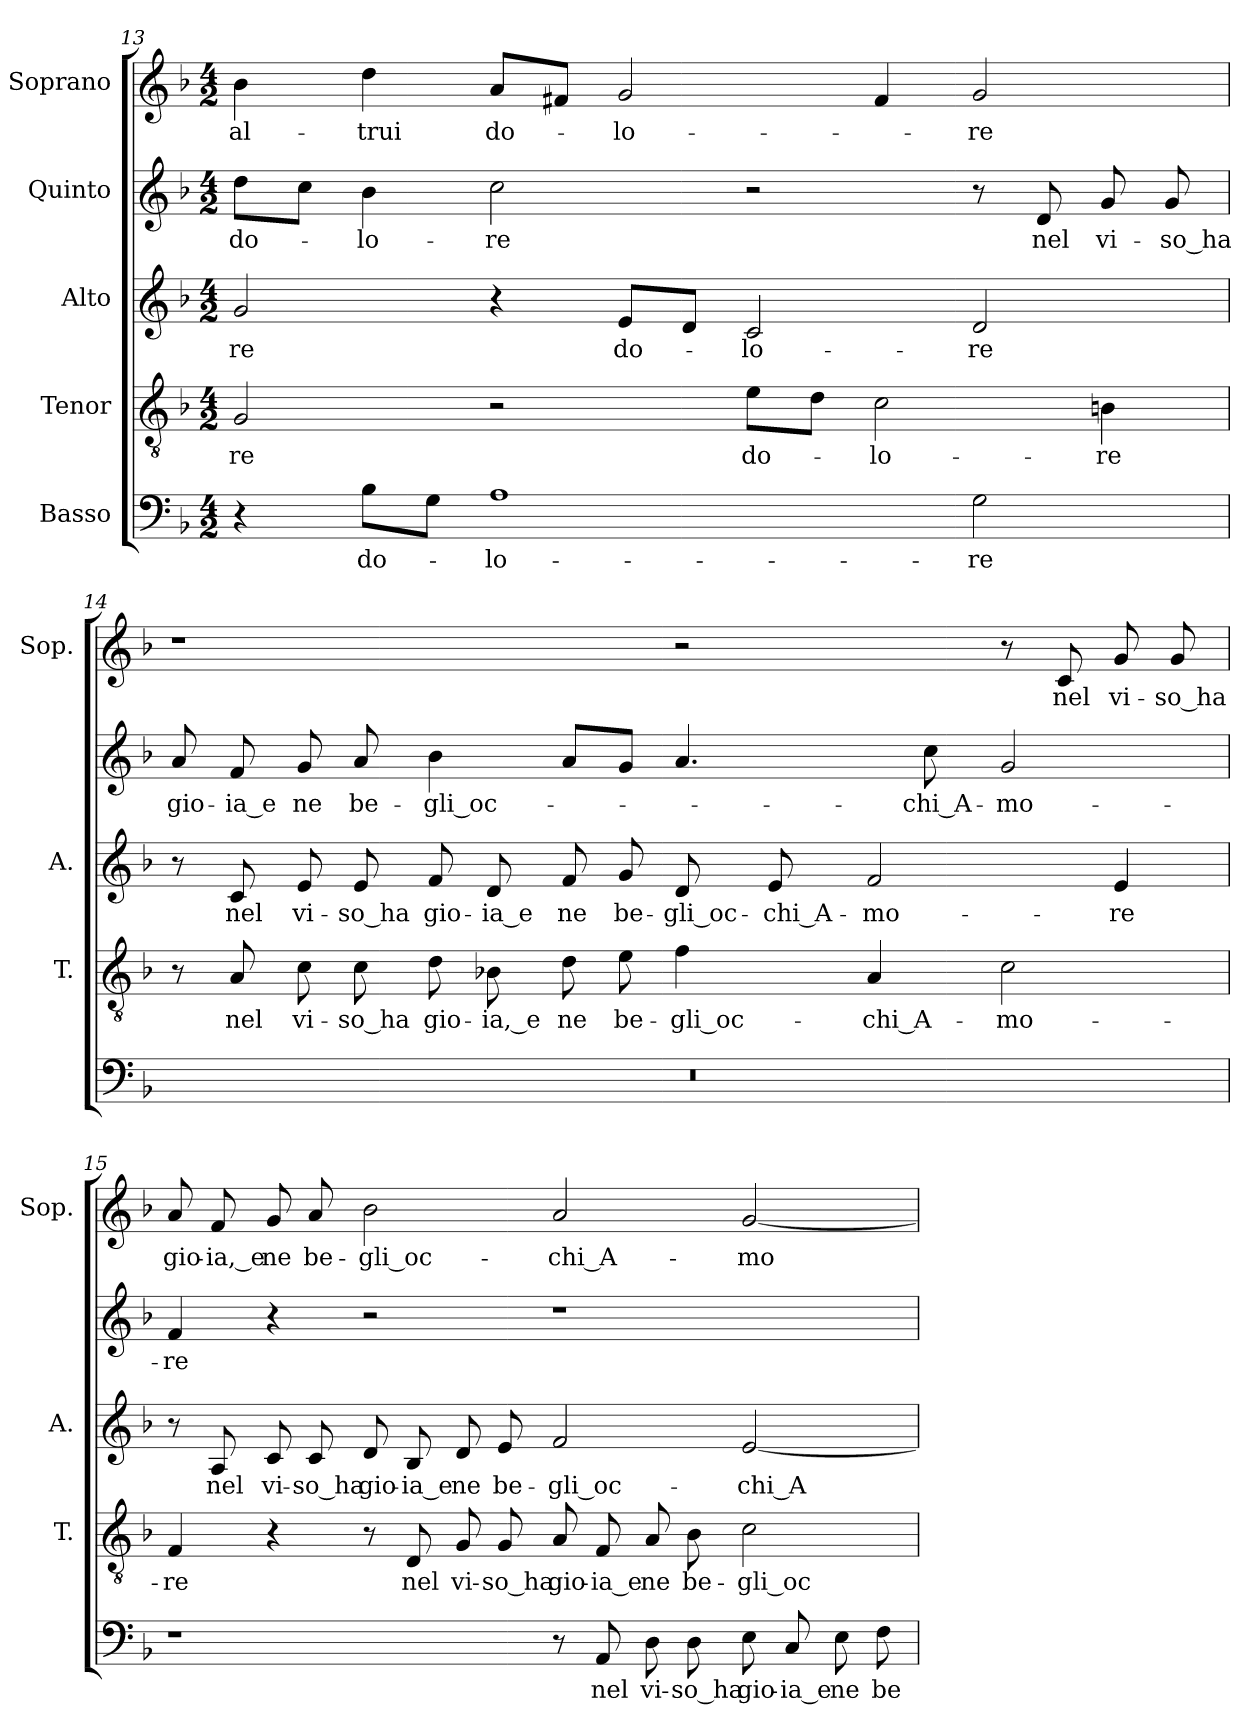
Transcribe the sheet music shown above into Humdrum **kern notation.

**kern	**text	**kern	**text	**kern	**text	**kern	**text	**kern	**text
*part5	*part5	*part4	*part4	*part3	*part3	*part2	*part2	*part1	*part1
*staff5	*staff5	*staff4	*staff4	*staff3	*staff3	*staff2	*staff2	*staff1	*staff1
*I"Basso	*	*I"Tenor	*	*I"Alto	*	*I"Quinto	*	*I"Soprano	*
*	*	*I'T.	*	*I'A.	*	*	*	*I'Sop.	*
*clefF4	*	*clefGv2	*	*clefG2	*	*clefG2	*	*clefG2	*
*	*	*ITrd7c12	*	*	*	*	*	*	*
*k[b-]	*	*k[b-]	*	*k[b-]	*	*k[b-]	*	*k[b-]	*
*F:	*	*F:	*	*F:	*	*F:	*	*F:	*
*M4/2	*	*M4/2	*	*M4/2	*	*M4/2	*	*M4/2	*
=13	=13	=13	=13	=13	=13	=13	=13	=13	=13
!	!	!	!LO:LY:b:color=#000000	!	!	!	!	!	!
!	!	!	!	!	!LO:LY:b:color=#000000	!	!	!	!
!	!	!	!	!	!	!	!LO:LY:b:color=#000000	!	!
!	!	!	!	!	!	!	!	!	!LO:LY:b:color=#000000
4r	.	2GGi/	-re	2gi/	-re	8ddi\L	do-	4b-i\	al-
.	.	.	.	.	.	8cci\J	.	.	.
!	!LO:LY:b:color=#000000	!	!	!	!	!	!	!	!
!	!	!	!	!	!	!	!LO:LY:b:color=#000000	!	!
!	!	!	!	!	!	!	!	!	!LO:LY:b:color=#000000
8B-i\L	do-	.	.	.	.	4b-i\	-lo-	4ddi\	-trui
8Gi\J	.	.	.	.	.	.	.	.	.
!	!LO:LY:b:color=#000000	!	!	!	!	!	!	!	!
!	!	!	!	!	!	!	!LO:LY:b:color=#000000	!	!
!	!	!	!	!	!	!	!	!	!LO:LY:b:color=#000000
1Ai	-lo-	2r	.	4r	.	2cci\	-re	8ai/L	do-
.	.	.	.	.	.	.	.	8f#Xi/J	.
!	!	!	!	!	!LO:LY:b:color=#000000	!	!	!	!
!	!	!	!	!	!	!	!	!	!LO:LY:b:color=#000000
.	.	.	.	8ei/L	do-	.	.	2gi/	-lo-
.	.	.	.	8di/J	.	.	.	.	.
!	!	!	!LO:LY:b:color=#000000	!	!	!	!	!	!
!	!	!	!	!	!LO:LY:b:color=#000000	!	!	!	!
.	.	8Ei\L	do-	2ci/	-lo-	2r	.	.	.
.	.	8Di\J	.	.	.	.	.	.	.
!	!	!	!LO:LY:b:color=#000000	!	!	!	!	!	!
.	.	2Ci\	-lo-	.	.	.	.	4f#i/	.
!	!LO:LY:b:color=#000000	!	!	!	!	!	!	!	!
!	!	!	!	!	!LO:LY:b:color=#000000	!	!	!	!
!	!	!	!	!	!	!	!	!	!LO:LY:b:color=#000000
2Gi\	-re	.	.	2di/	-re	8r	.	2gi/	-re
!	!	!	!	!	!	!	!LO:LY:b:color=#000000	!	!
.	.	.	.	.	.	8di/	nel	.	.
!	!	!	!LO:LY:b:color=#000000	!	!	!	!	!	!
!	!	!	!	!	!	!	!LO:LY:b:color=#000000	!	!
.	.	4BBni\	-re	.	.	8gi/	vi-	.	.
!	!	!	!	!	!	!	!LO:LY:b:color=#000000	!	!
.	.	.	.	.	.	8gi/	-so_ha	.	.
!!LO:LB:g=z
=14	=14	=14	=14	=14	=14	=14	=14	=14	=14
!LO:N:vis=1	!	!	!	!	!	!	!	!	!
!	!	!	!	!	!	!	!LO:LY:b:color=#000000	!	!
0r	.	8r	.	8r	.	8ai/	gio-	1r	.
!	!	!	!LO:LY:b:color=#000000	!	!	!	!	!	!
!	!	!	!	!	!LO:LY:b:color=#000000	!	!	!	!
!	!	!	!	!	!	!	!LO:LY:b:color=#000000	!	!
.	.	8AAi/	nel	8ci/	nel	8fi/	-ia_e	.	.
!	!	!	!LO:LY:b:color=#000000	!	!	!	!	!	!
!	!	!	!	!	!LO:LY:b:color=#000000	!	!	!	!
!	!	!	!	!	!	!	!LO:LY:b:color=#000000	!	!
.	.	8Ci\	vi-	8ei/	vi-	8gi/	ne	.	.
!	!	!	!LO:LY:b:color=#000000	!	!	!	!	!	!
!	!	!	!	!	!LO:LY:b:color=#000000	!	!	!	!
!	!	!	!	!	!	!	!LO:LY:b:color=#000000	!	!
.	.	8Ci\	-so_ha	8ei/	-so_ha	8ai/	be-	.	.
!	!	!	!LO:LY:b:color=#000000	!	!	!	!	!	!
!	!	!	!	!	!LO:LY:b:color=#000000	!	!	!	!
!	!	!	!	!	!	!	!LO:LY:b:color=#000000	!	!
.	.	8Di\	gio-	8fi/	gio-	4b-i\	-gli_oc-	.	.
!	!	!	!LO:LY:b:color=#000000	!	!	!	!	!	!
!	!	!	!	!	!LO:LY:b:color=#000000	!	!	!	!
.	.	8BB-Xi\	-ia,_e	8di/	-ia_e	.	.	.	.
!	!	!	!LO:LY:b:color=#000000	!	!	!	!	!	!
!	!	!	!	!	!LO:LY:b:color=#000000	!	!	!	!
.	.	8Di\	ne	8fi/	ne	8ai/L	.	.	.
!	!	!	!LO:LY:b:color=#000000	!	!	!	!	!	!
!	!	!	!	!	!LO:LY:b:color=#000000	!	!	!	!
.	.	8Ei\	be-	8gi/	be-	8gi/J	.	.	.
!	!	!	!LO:LY:b:color=#000000	!	!	!	!	!	!
!	!	!	!	!	!LO:LY:b:color=#000000	!	!	!	!
.	.	4Fi\	-gli_oc-	8di/	-gli_oc-	4.ai/	.	2r	.
!	!	!	!	!	!LO:LY:b:color=#000000	!	!	!	!
.	.	.	.	8ei/	-chi_A-	.	.	.	.
!	!	!	!LO:LY:b:color=#000000	!	!	!	!	!	!
!	!	!	!	!	!LO:LY:b:color=#000000	!	!	!	!
.	.	4AAi/	-chi_A-	2fi/	-mo-	.	.	.	.
!	!	!	!	!	!	!	!LO:LY:b:color=#000000	!	!
.	.	.	.	.	.	8cci\	-chi_A-	.	.
!	!	!	!LO:LY:b:color=#000000	!	!	!	!	!	!
!	!	!	!	!	!	!	!LO:LY:b:color=#000000	!	!
.	.	2Ci\	-mo-	.	.	2gi/	-mo-	8r	.
!	!	!	!	!	!	!	!	!	!LO:LY:b:color=#000000
.	.	.	.	.	.	.	.	8ci/	nel
!	!	!	!	!	!LO:LY:b:color=#000000	!	!	!	!
!	!	!	!	!	!	!	!	!	!LO:LY:b:color=#000000
.	.	.	.	4ei/	-re	.	.	8gi/	vi-
!	!	!	!	!	!	!	!	!	!LO:LY:b:color=#000000
.	.	.	.	.	.	.	.	8gi/	-so_ha
=15	=15	=15	=15	=15	=15	=15	=15	=15	=15
!	!	!	!LO:LY:b:color=#000000	!	!	!	!	!	!
!	!	!	!	!	!	!	!LO:LY:b:color=#000000	!	!
!	!	!	!	!	!	!	!	!	!LO:LY:b:color=#000000
1r	.	4FFi/	-re	8r	.	4fi/	-re	8ai/	gio-
!	!	!	!	!	!LO:LY:b:color=#000000	!	!	!	!
!	!	!	!	!	!	!	!	!	!LO:LY:b:color=#000000
.	.	.	.	8Ai/	nel	.	.	8fi/	-ia,_e
!	!	!	!	!	!LO:LY:b:color=#000000	!	!	!	!
!	!	!	!	!	!	!	!	!	!LO:LY:b:color=#000000
.	.	4r	.	8ci/	vi-	4r	.	8gi/	ne
!	!	!	!	!	!LO:LY:b:color=#000000	!	!	!	!
!	!	!	!	!	!	!	!	!	!LO:LY:b:color=#000000
.	.	.	.	8ci/	-so_ha	.	.	8ai/	be-
!	!	!	!	!	!LO:LY:b:color=#000000	!	!	!	!
!	!	!	!	!	!	!	!	!	!LO:LY:b:color=#000000
.	.	8r	.	8di/	gio-	2r	.	2b-i\	-gli_oc-
!	!	!	!LO:LY:b:color=#000000	!	!	!	!	!	!
!	!	!	!	!	!LO:LY:b:color=#000000	!	!	!	!
.	.	8DDi/	nel	8B-i/	-ia_e	.	.	.	.
!	!	!	!LO:LY:b:color=#000000	!	!	!	!	!	!
!	!	!	!	!	!LO:LY:b:color=#000000	!	!	!	!
.	.	8GGi/	vi-	8di/	ne	.	.	.	.
!	!	!	!LO:LY:b:color=#000000	!	!	!	!	!	!
!	!	!	!	!	!LO:LY:b:color=#000000	!	!	!	!
.	.	8GGi/	-so_ha	8ei/	be-	.	.	.	.
!	!	!	!LO:LY:b:color=#000000	!	!	!	!	!	!
!	!	!	!	!	!LO:LY:b:color=#000000	!	!	!	!
!	!	!	!	!	!	!	!	!	!LO:LY:b:color=#000000
8r	.	8AAi/	gio-	2fi/	-gli_oc-	1r	.	2ai/	-chi_A-
!	!LO:LY:b:color=#000000	!	!	!	!	!	!	!	!
!	!	!	!LO:LY:b:color=#000000	!	!	!	!	!	!
8AAi/	nel	8FFi/	-ia_e	.	.	.	.	.	.
!	!LO:LY:b:color=#000000	!	!	!	!	!	!	!	!
!	!	!	!LO:LY:b:color=#000000	!	!	!	!	!	!
8Di\	vi-	8AAi/	ne	.	.	.	.	.	.
!	!LO:LY:b:color=#000000	!	!	!	!	!	!	!	!
!	!	!	!LO:LY:b:color=#000000	!	!	!	!	!	!
8Di\	-so_ha	8BB-i\	be-	.	.	.	.	.	.
!	!LO:LY:b:color=#000000	!	!	!	!	!	!	!	!
!	!	!	!LO:LY:b:color=#000000	!	!	!	!	!	!
!	!	!	!	!	!LO:LY:b:color=#000000	!	!	!	!
!	!	!	!	!	!	!	!	!	!LO:LY:b:color=#000000
8Ei\	gio-	2Ci\	-gli_oc-	[<2ei/	-chi_A-	.	.	[<2gi/	-mo-
!	!LO:LY:b:color=#000000	!	!	!	!	!	!	!	!
8Ci/	-ia_e	.	.	.	.	.	.	.	.
!	!LO:LY:b:color=#000000	!	!	!	!	!	!	!	!
8Ei\	ne	.	.	.	.	.	.	.	.
!	!LO:LY:b:color=#000000	!	!	!	!	!	!	!	!
8Fi\	be-	.	.	.	.	.	.	.	.
=	=	=	=	=	=	=	=	=	=
*-	*-	*-	*-	*-	*-	*-	*-	*-	*-
